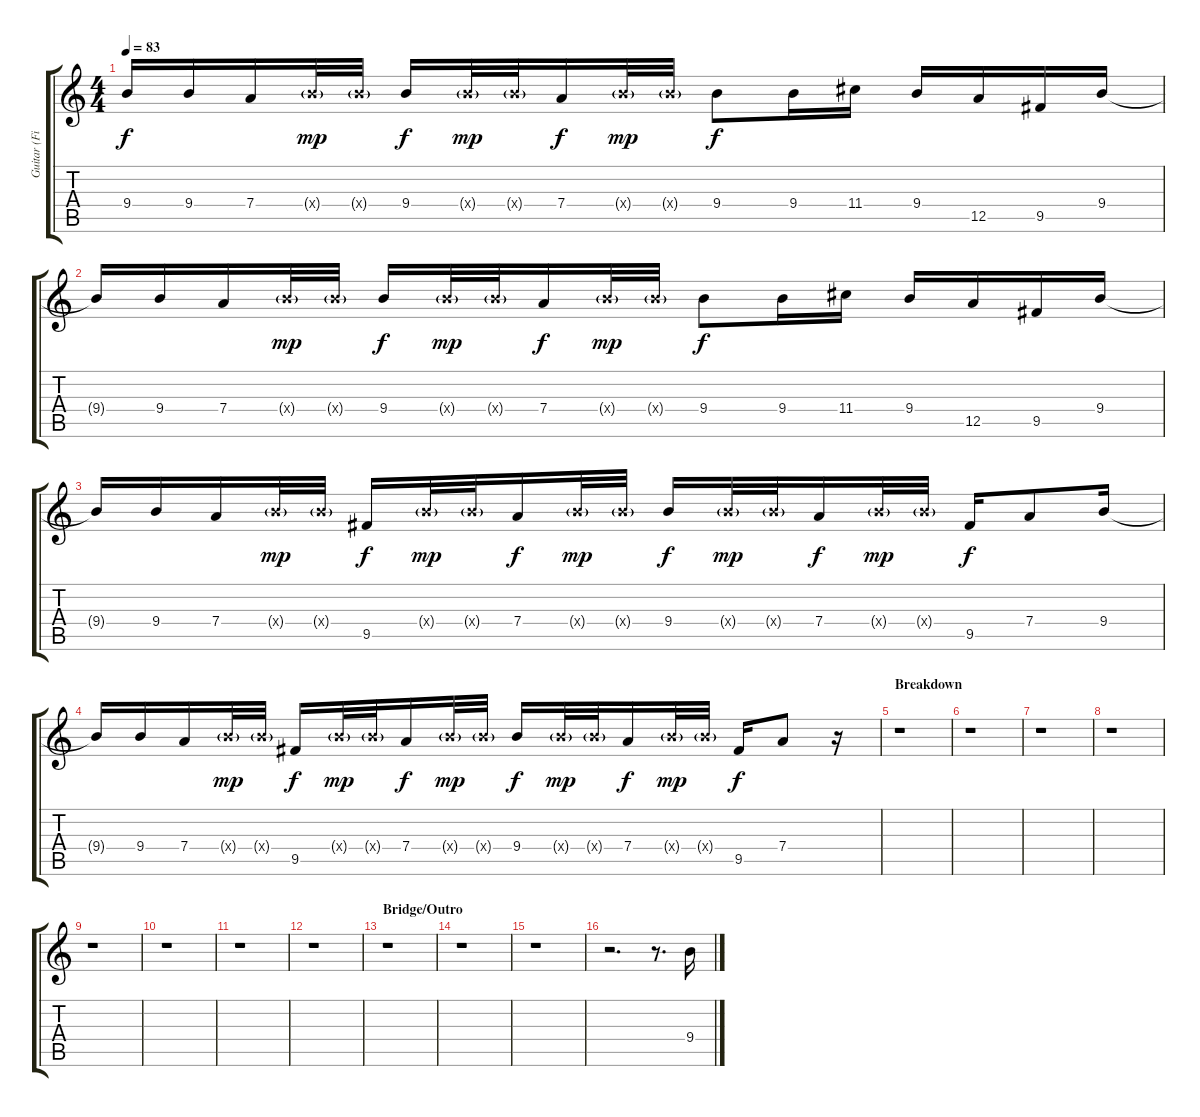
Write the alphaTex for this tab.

\track ("Guitar (Fills)" "Guitar (Fi") {instrument overdrivenguitar}
\staff {score tabs}
\tuning (E4 B3 G3 D3 A2 E2) {hide}
\ts (4 4)
\tempo 83
\clef g2
\ks c
9.4{t}.16{dy f} 9.4.16 7.4.16 9.4{g x}.32{dy mp} 9.4{g x}.32 9.4.16{dy f} 9.4{g x}.32{dy mp} 9.4{g x}.32 7.4.16{dy f} 9.4{g x}.32{dy mp} 9.4{g x}.32 9.4.8{dy f} 9.4.16 11.4.16 9.4.16 12.5.16 9.5.16 9.4.16 |
9.4{t}.16 9.4.16 7.4.16 9.4{g x}.32{dy mp} 9.4{g x}.32 9.4.16{dy f} 9.4{g x}.32{dy mp} 9.4{g x}.32 7.4.16{dy f} 9.4{g x}.32{dy mp} 9.4{g x}.32 9.4.8{dy f} 9.4.16 11.4.16 9.4.16 12.5.16 9.5.16 9.4.16 |
9.4{t}.16 9.4.16 7.4.16 9.4{g x}.32{dy mp} 9.4{g x}.32 9.5.16{dy f} 9.4{g x}.32{dy mp} 9.4{g x}.32 7.4.16{dy f} 9.4{g x}.32{dy mp} 9.4{g x}.32 9.4.16{dy f} 9.4{g x}.32{dy mp} 9.4{g x}.32 7.4.16{dy f} 9.4{g x}.32{dy mp} 9.4{g x}.32 9.5.16{dy f} 7.4.8 9.4.16 |
9.4{t}.16 9.4.16 7.4.16 9.4{g x}.32{dy mp} 9.4{g x}.32 9.5.16{dy f} 9.4{g x}.32{dy mp} 9.4{g x}.32 7.4.16{dy f} 9.4{g x}.32{dy mp} 9.4{g x}.32 9.4.16{dy f} 9.4{g x}.32{dy mp} 9.4{g x}.32 7.4.16{dy f} 9.4{g x}.32{dy mp} 9.4{g x}.32 9.5.16{dy f} 7.4.8 r.16 |
\section ("" "Breakdown")
r.1 |
r.1 |
r.1 |
r.1 |
r.1 |
r.1 |
r.1 |
r.1 |
\section ("" "Bridge/Outro")
r.1 |
r.1 |
r.1 |
r.2{d} r.8{d} 9.4.16
